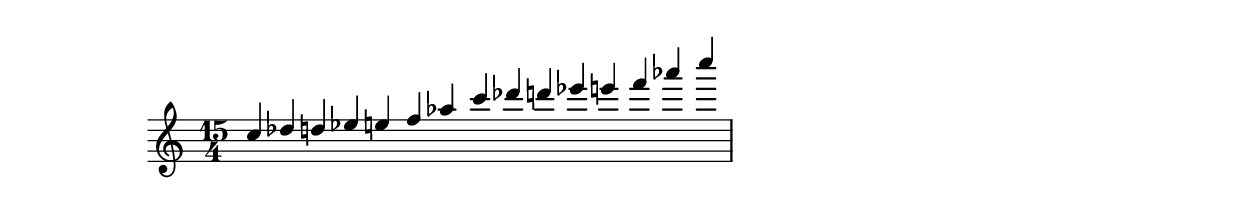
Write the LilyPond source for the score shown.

\version "2.18.2" \score { \new Staff << \new Voice { \set midiInstrument = #"piano" \voiceOne
 \key c \major \time 15/4
\override Voice.TextScript.font-size = #-4
 { c'' des'' d'' ees'' e'' f'' aes'' c''' des''' d''' ees''' e''' f''' aes''' c''''  } 
 } >> \layout { } \midi { \context { \Staff \remove "Staff_performer" }
\context { \Voice \consists "Staff_performer" } \tempo 2 = 60 } }
\paper{oddHeaderMarkup = ##f oddFooterMarkup = ##f}
